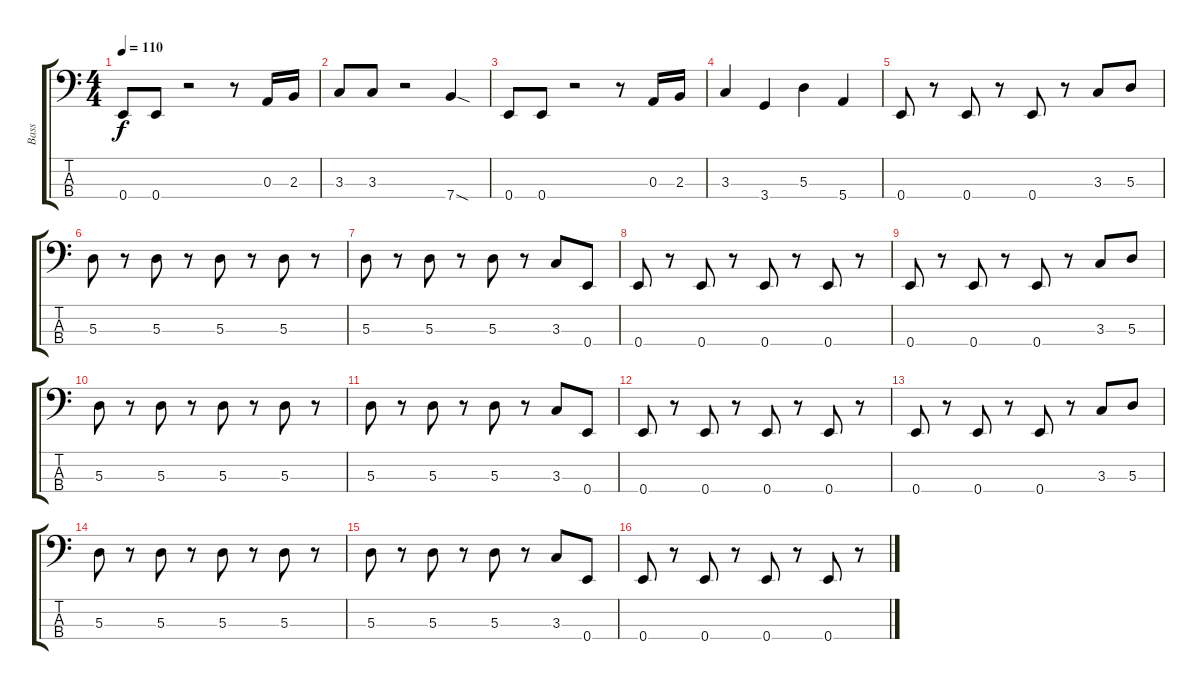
\track ("Bass" "Bass") {instrument slapbass1}
\staff {score tabs}
\tuning (G2 D2 A1 E1) {hide}
\ts (4 4)
\tempo 110
\clef f4
\ks c
0.4.8{dy f} 0.4.8 r.2 r.8 0.3.16 2.3.16 |
3.3.8 3.3.8 r.2 7.4{sod}.4 |
0.4.8 0.4.8 r.2 r.8 0.3.16 2.3.16 |
3.3.4 3.4.4 5.3.4 5.4.4 |
0.4.8 r.8 0.4.8 r.8 0.4.8 r.8 3.3.8 5.3.8 |
5.3.8 r.8 5.3.8 r.8 5.3.8 r.8 5.3.8 r.8 |
5.3.8 r.8 5.3.8 r.8 5.3.8 r.8 3.3.8 0.4.8 |
0.4.8 r.8 0.4.8 r.8 0.4.8 r.8 0.4.8 r.8 |
0.4.8 r.8 0.4.8 r.8 0.4.8 r.8 3.3.8 5.3.8 |
5.3.8 r.8 5.3.8 r.8 5.3.8 r.8 5.3.8 r.8 |
5.3.8 r.8 5.3.8 r.8 5.3.8 r.8 3.3.8 0.4.8 |
0.4.8 r.8 0.4.8 r.8 0.4.8 r.8 0.4.8 r.8 |
0.4.8 r.8 0.4.8 r.8 0.4.8 r.8 3.3.8 5.3.8 |
5.3.8 r.8 5.3.8 r.8 5.3.8 r.8 5.3.8 r.8 |
5.3.8 r.8 5.3.8 r.8 5.3.8 r.8 3.3.8 0.4.8 |
0.4.8 r.8 0.4.8 r.8 0.4.8 r.8 0.4.8 r.8
